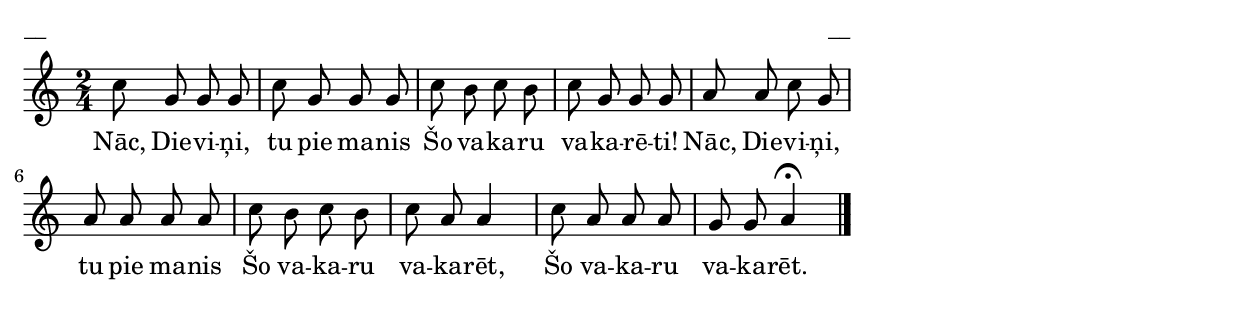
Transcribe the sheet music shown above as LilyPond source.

\version "2.13.16"
%\header {
%    title = "Nāc, Dieviņ, tu pie manis"
%}
\paper {
line-width = 14\cm
left-margin = 0.4\cm
between-system-padding = 0.1\cm
between-system-space = 0.1\cm
}
\layout {
indent = #0
ragged-last = ##f
}


voiceA = \relative c' {
\clef "treble"
\key a \minor
\time 2/4
c'8 g g g | c8 g g g |
c8 b c b | c8 g g g |
a8 a c g | a8 a a a |
c8 b c b | c8 a a4 |
c8 a a a | g8 g a4\fermata
\bar "|."
} 

lyricA = \lyricmode {
Nāc, Die -- vi -- ņi, tu pie ma -- nis 
Šo va -- ka -- ru va -- ka -- rē -- ti! 
Nāc, Die -- vi -- ņi, tu pie ma -- nis 
Šo va -- ka -- ru va -- ka -- rēt,
Šo va -- ka -- ru va -- ka -- rēt.
}

fullScore = <<
\new Staff {
<<
\new Voice = "voiceA" { \oneVoice \autoBeamOff \voiceA }
\lyricsto "voiceA" \new Lyrics \lyricA
>>
}
>>

\score {
\fullScore
\header { piece = "__" opus = "__" }
}
\markup { \with-color #(x11-color 'white) \sans \smaller "__" }
\score {
\unfoldRepeats
\fullScore
\midi {
\context { \Staff \remove "Staff_performer" }
\context { \Voice \consists "Staff_performer" }
}
}



